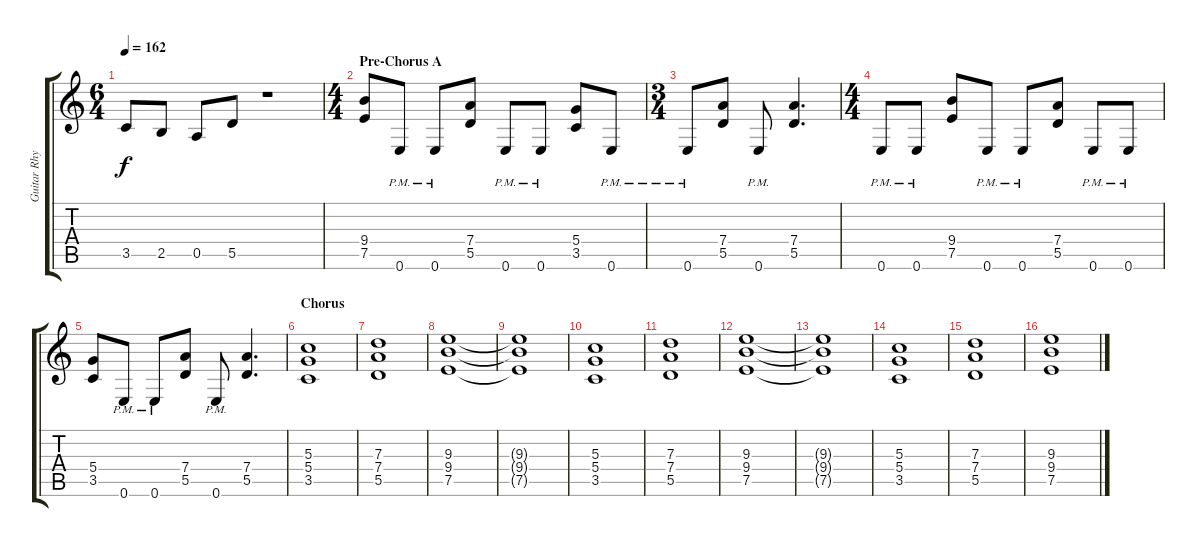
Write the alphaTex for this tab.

\track ("Guitar Rhythm" "Guitar Rhy") {instrument distortionguitar}
\staff {score tabs}
\tuning (E4 B3 G3 D3 A2 E2) {hide}
\ts (6 4)
\tempo 162
\clef g2
\ks c
3.5.8{dy f} 2.5.8 0.5.8 5.5.8 r.1 |
\ts (4 4)
\section ("" "Pre-Chorus A")
(9.4 7.5).8 0.6{pm}.8 0.6{pm}.8 (7.4 5.5).8 0.6{pm}.8 0.6{pm}.8 (5.4 3.5).8 0.6{pm}.8 |
\ts (3 4)
0.6{pm}.8 (7.4 5.5).8 0.6{pm}.8 (7.4 5.5).4{d} |
\ts (4 4)
0.6{pm}.8 0.6{pm}.8 (9.4 7.5).8 0.6{pm}.8 0.6{pm}.8 (7.4 5.5).8 0.6{pm}.8 0.6{pm}.8 |
(5.4 3.5).8 0.6{pm}.8 0.6{pm}.8 (7.4 5.5).8 0.6{pm}.8 (7.4 5.5).4{d} |
\section ("" "Chorus")
(5.3 5.4 3.5).1 |
(7.3 7.4 5.5).1 |
(9.3 9.4 7.5).1 |
(9.3{t} 9.4{t} 7.5{t}).1 |
(5.3 5.4 3.5).1 |
(7.3 7.4 5.5).1 |
(9.3 9.4 7.5).1 |
(9.3{t} 9.4{t} 7.5{t}).1 |
(5.3 5.4 3.5).1 |
(7.3 7.4 5.5).1 |
(9.3 9.4 7.5).1
